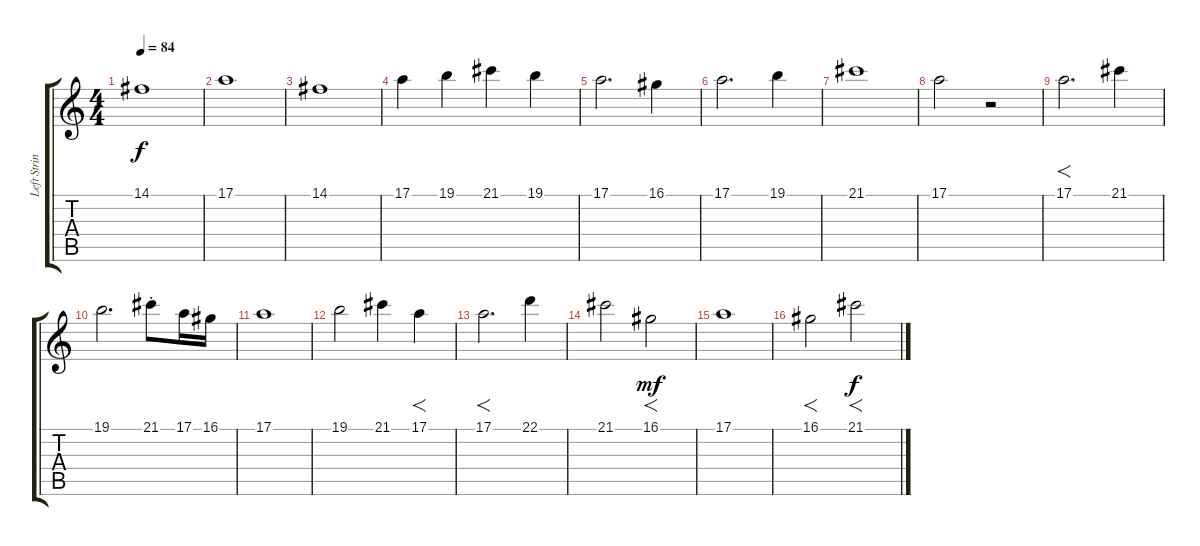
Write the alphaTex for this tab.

\track ("Left Strings" "Left Strin") {instrument tremolostrings}
\staff {score tabs}
\tuning (E4 B3 G3 D3 A2 E2) {hide}
\ts (4 4)
\tempo 84
\clef g2
\ks c
14.1.1{dy f} |
17.1.1 |
14.1.1 |
17.1.4 19.1.4 21.1.4 19.1.4 |
17.1.2{d} 16.1.4 |
17.1.2{d} 19.1.4 |
21.1.1 |
17.1.2 r.2 |
17.1.2{f d} 21.1.4 |
19.1.2{d} 21.1{st}.8 17.1.16 16.1.16 |
17.1.1 |
19.1.2 21.1.4 17.1.4{f} |
17.1.2{f d} 22.1.4 |
21.1.2 16.1.2{f dy mf} |
17.1.1 |
16.1.2{f} 21.1.2{f dy f}
